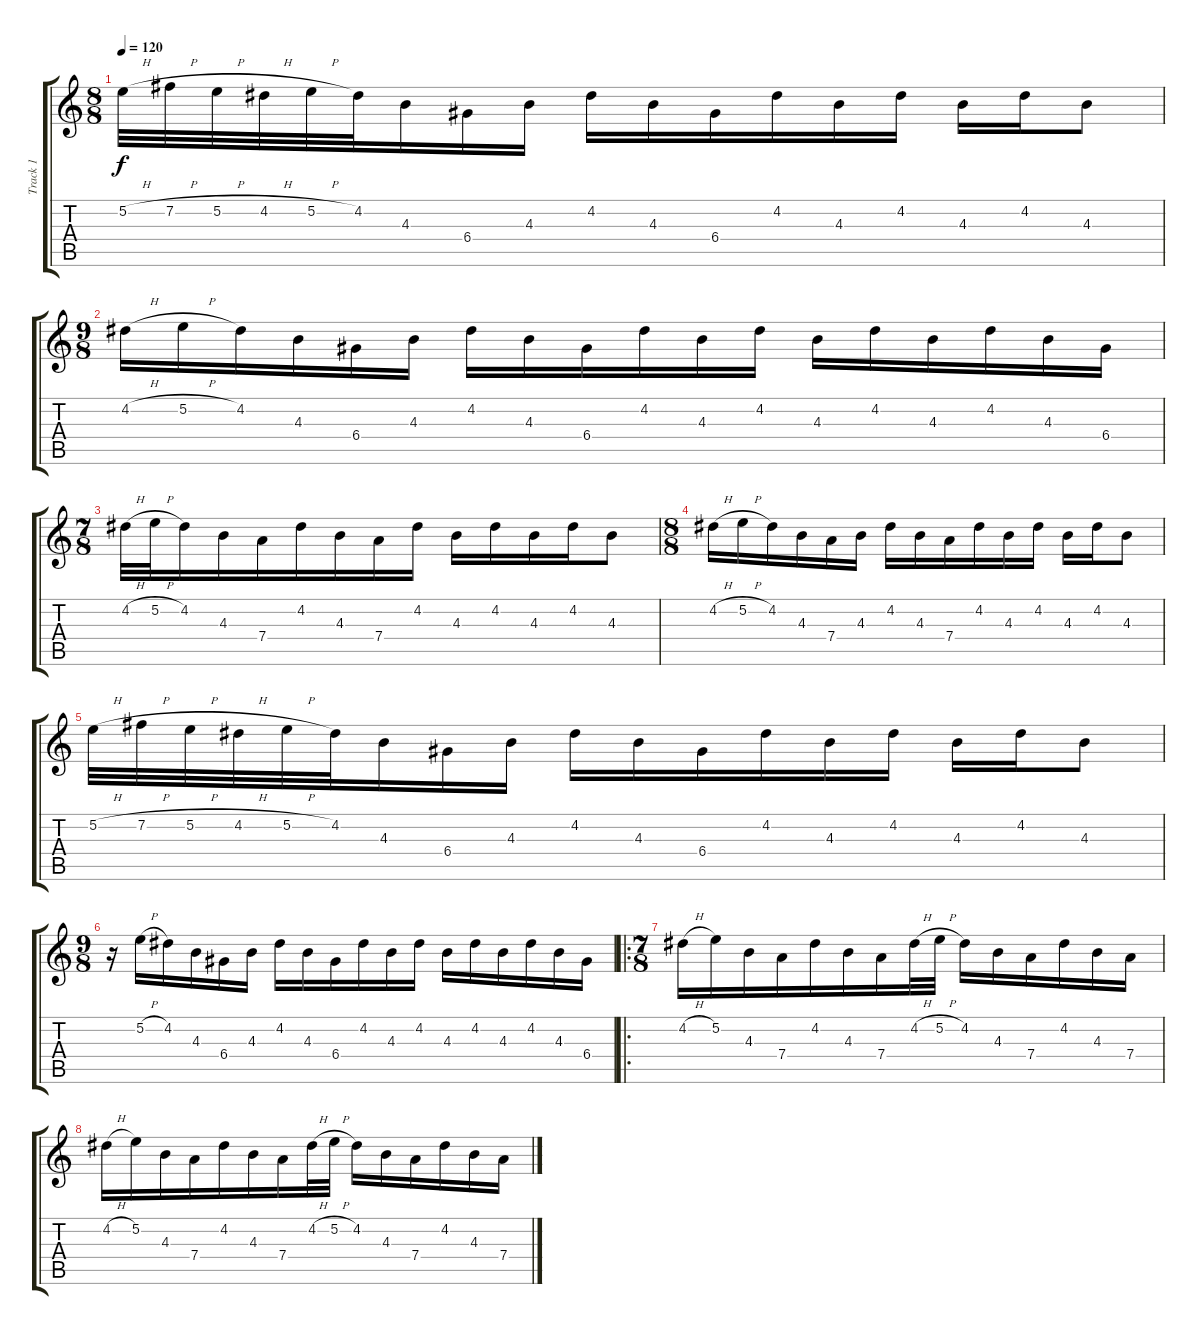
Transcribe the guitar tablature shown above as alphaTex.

\track ("Track 1" "Track 1") {instrument overdrivenguitar}
\staff {score tabs}
\tuning (E4 B3 G3 D3 A2 E2) {hide}
\ts (8 8)
\tempo 120
\clef g2
\ks c
5.2{h}.32{dy f} 7.2{h}.32 5.2{h}.32 4.2{h}.32 5.2{h}.32 4.2.32 4.3.16 6.4.16 4.3.16 4.2.16 4.3.16 6.4.16 4.2.16 4.3.16 4.2.16 4.3.16 4.2.16 4.3.8 |
\ts (9 8)
4.2{h}.16 5.2{h}.16 4.2.16 4.3.16 6.4.16 4.3.16 4.2.16 4.3.16 6.4.16 4.2.16 4.3.16 4.2.16 4.3.16 4.2.16 4.3.16 4.2.16 4.3.16 6.4.16 |
\ts (7 8)
4.2{h}.32 5.2{h}.32 4.2.16 4.3.16 7.4.16 4.2.16 4.3.16 7.4.16 4.2.16 4.3.16 4.2.16 4.3.16 4.2.16 4.3.8 |
\ts (8 8)
4.2{h}.16 5.2{h}.16 4.2.16 4.3.16 7.4.16 4.3.16 4.2.16 4.3.16 7.4.16 4.2.16 4.3.16 4.2.16 4.3.16 4.2.16 4.3.8 |
5.2{h}.32 7.2{h}.32 5.2{h}.32 4.2{h}.32 5.2{h}.32 4.2.32 4.3.16 6.4.16 4.3.16 4.2.16 4.3.16 6.4.16 4.2.16 4.3.16 4.2.16 4.3.16 4.2.16 4.3.8 |
\ts (9 8)
r.16 5.2{h}.16 4.2.16 4.3.16 6.4.16 4.3.16 4.2.16 4.3.16 6.4.16 4.2.16 4.3.16 4.2.16 4.3.16 4.2.16 4.3.16 4.2.16 4.3.16 6.4.16 |
\ro
\ts (7 8)
4.2{h}.16 5.2.16 4.3.16 7.4.16 4.2.16 4.3.16 7.4.16 4.2{h}.32 5.2{h}.32 4.2.16 4.3.16 7.4.16 4.2.16 4.3.16 7.4.16 |
4.2{h}.16 5.2.16 4.3.16 7.4.16 4.2.16 4.3.16 7.4.16 4.2{h}.32 5.2{h}.32 4.2.16 4.3.16 7.4.16 4.2.16 4.3.16 7.4.16
